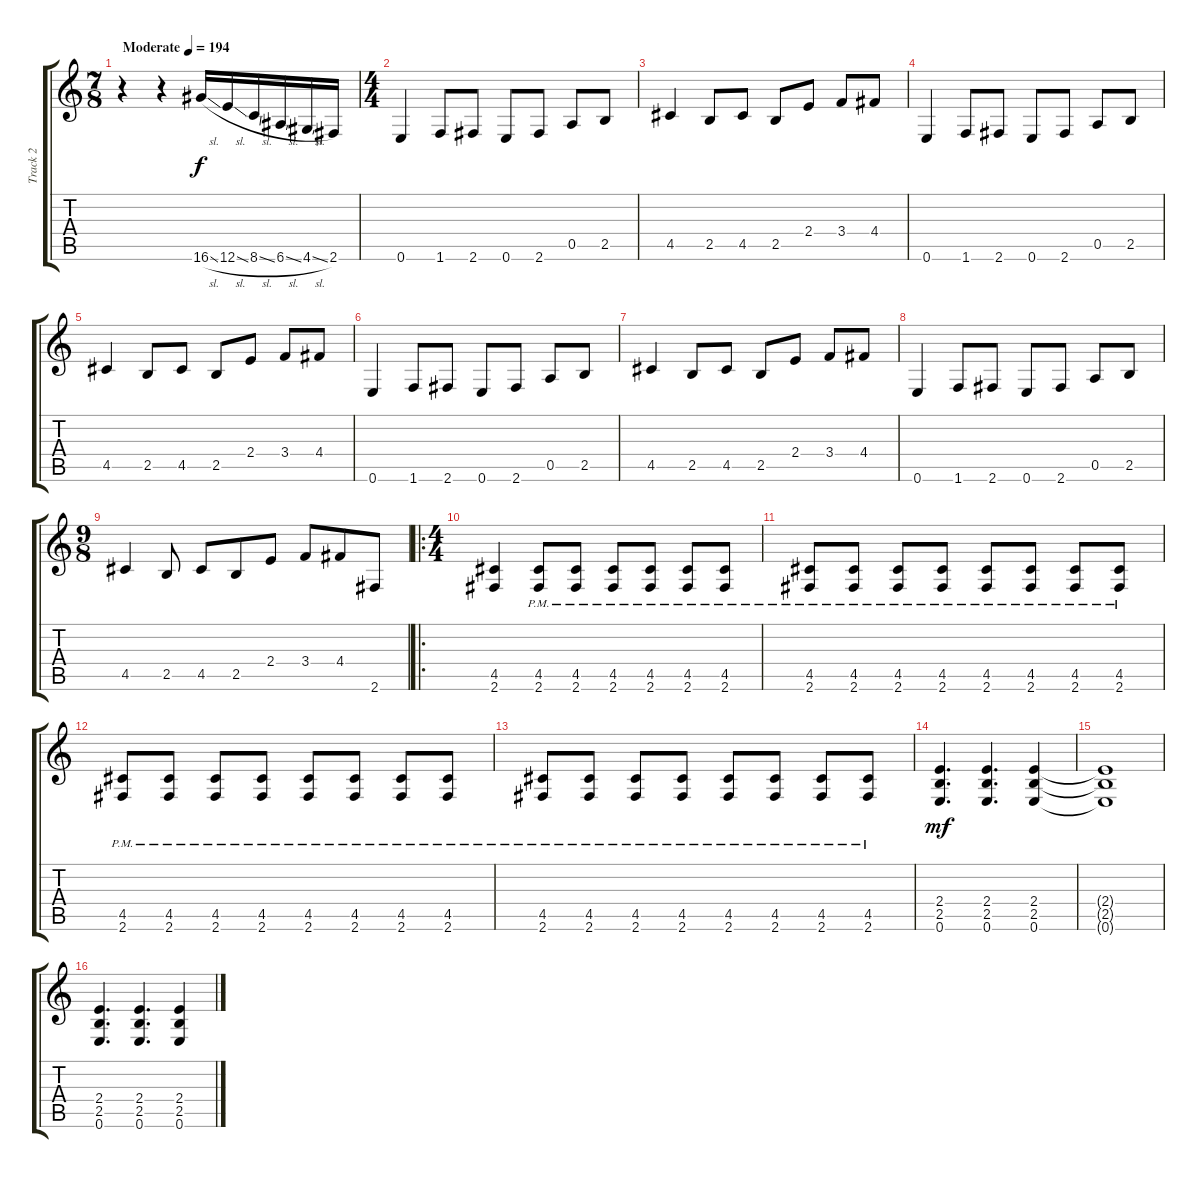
\track ("Track 2" "Track 2") {instrument distortionguitar}
\staff {score tabs}
\tuning (E4 B3 G3 D3 A2 E2) {hide}
\ts (7 8)
\tempo (194 "Moderate")
\clef g2
\ks c
r.4{dy f instrument distortionguitar} r.4 16.6{sl}.16 12.6{sl}.16 8.6{sl}.16 6.6{sl}.16 4.6{sl}.16 2.6.16 |
\ts (4 4)
0.6.4 1.6.8 2.6.8 0.6.8 2.6.8 0.5.8 2.5.8 |
4.5.4 2.5.8 4.5.8 2.5.8 2.4.8 3.4.8 4.4.8 |
0.6.4 1.6.8 2.6.8 0.6.8 2.6.8 0.5.8 2.5.8 |
4.5.4 2.5.8 4.5.8 2.5.8 2.4.8 3.4.8 4.4.8 |
0.6.4 1.6.8 2.6.8 0.6.8 2.6.8 0.5.8 2.5.8 |
4.5.4 2.5.8 4.5.8 2.5.8 2.4.8 3.4.8 4.4.8 |
0.6.4 1.6.8 2.6.8 0.6.8 2.6.8 0.5.8 2.5.8 |
\ts (9 8)
4.5.4 2.5.8 4.5.8 2.5.8 2.4.8 3.4.8 4.4.8 2.6.8 |
\ro
\ts (4 4)
(4.5 2.6).4 (4.5{pm} 2.6{pm}).8 (4.5{pm} 2.6{pm}).8 (4.5{pm} 2.6{pm}).8 (4.5{pm} 2.6{pm}).8 (4.5{pm} 2.6{pm}).8 (4.5{pm} 2.6{pm}).8 |
(4.5{pm} 2.6{pm}).8 (4.5{pm} 2.6{pm}).8 (4.5{pm} 2.6{pm}).8 (4.5{pm} 2.6{pm}).8 (4.5{pm} 2.6{pm}).8 (4.5{pm} 2.6{pm}).8 (4.5{pm} 2.6{pm}).8 (4.5{pm} 2.6{pm}).8 |
(4.5{pm} 2.6{pm}).8 (4.5{pm} 2.6{pm}).8 (4.5{pm} 2.6{pm}).8 (4.5{pm} 2.6{pm}).8 (4.5{pm} 2.6{pm}).8 (4.5{pm} 2.6{pm}).8 (4.5{pm} 2.6{pm}).8 (4.5{pm} 2.6{pm}).8 |
(4.5{pm} 2.6{pm}).8 (4.5{pm} 2.6{pm}).8 (4.5{pm} 2.6{pm}).8 (4.5{pm} 2.6{pm}).8 (4.5{pm} 2.6{pm}).8 (4.5{pm} 2.6{pm}).8 (4.5{pm} 2.6{pm}).8 (4.5{pm} 2.6{pm}).8 |
(2.4 2.5 0.6).4{d dy mf} (2.4 2.5 0.6).4{d} (2.4 2.5 0.6).4 |
(2.4{t} 2.5{t} 0.6{t}).1 |
(2.4 2.5 0.6).4{d} (2.4 2.5 0.6).4{d} (2.4 2.5 0.6).4
